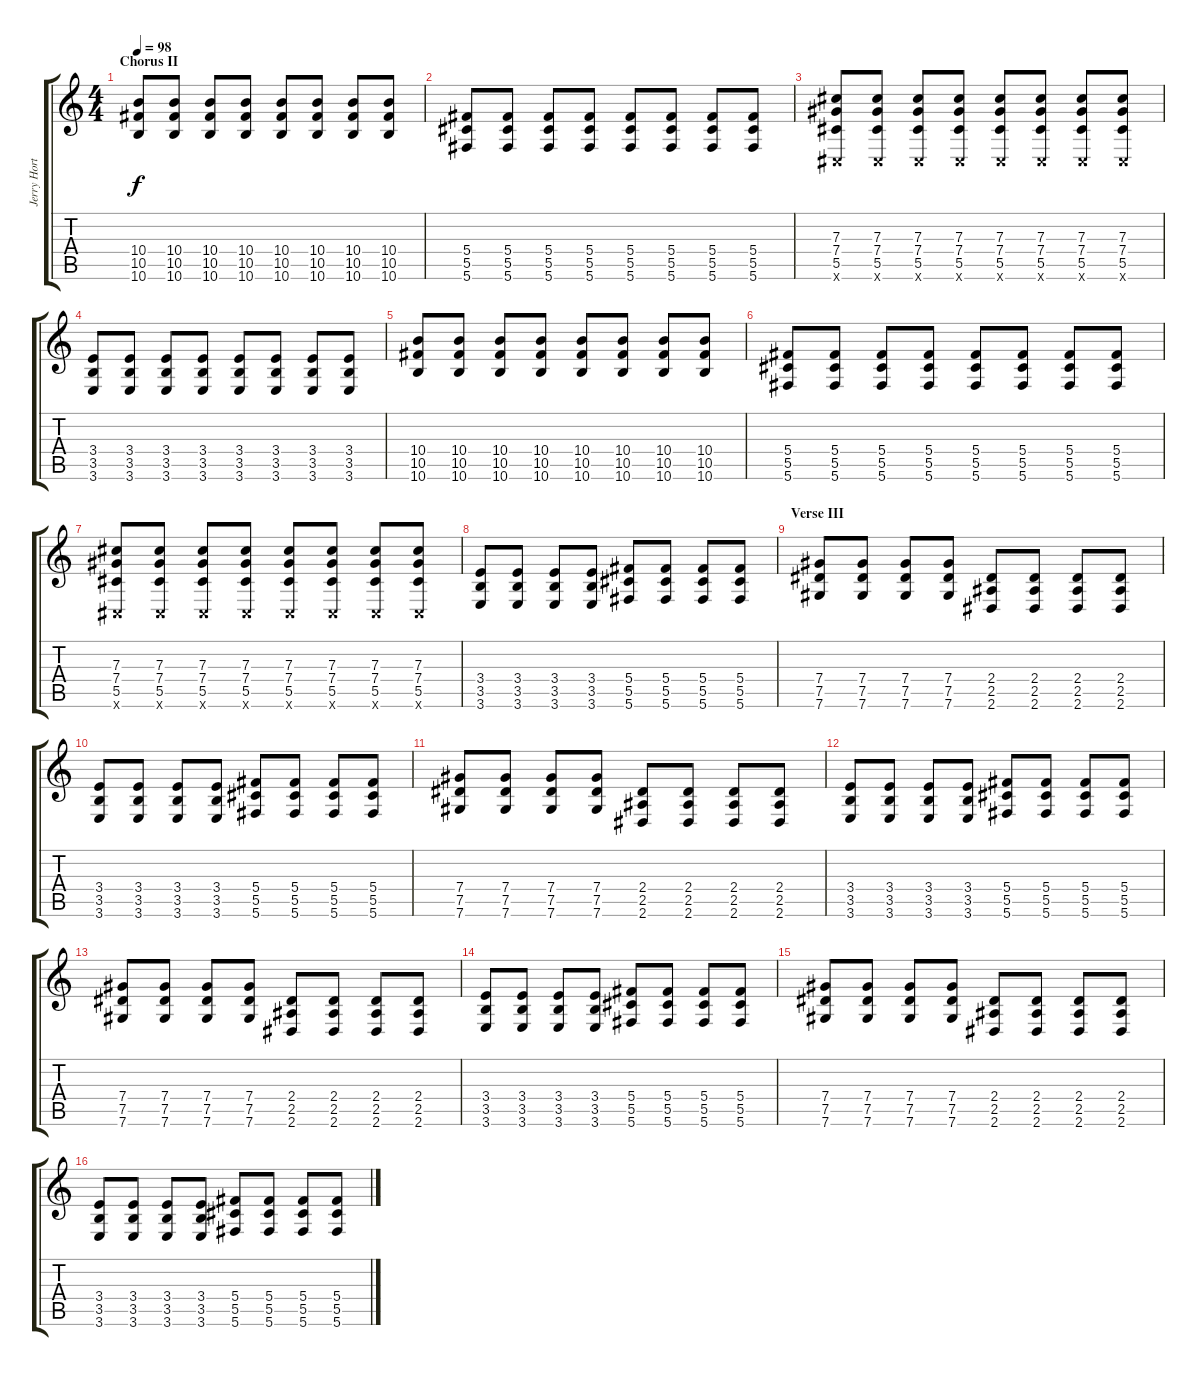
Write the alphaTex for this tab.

\track ("Jerry Horton - Guitar" "Jerry Hort") {instrument overdrivenguitar}
\staff {score tabs}
\tuning (Eb4 Bb3 Gb3 Db3 Ab2 Db2) {hide}
\ts (4 4)
\section ("" "Chorus II")
\tempo 98
\clef g2
\ks c
(10.4 10.5 10.6).8{dy f} (10.4 10.5 10.6).8 (10.4 10.5 10.6).8 (10.4 10.5 10.6).8 (10.4 10.5 10.6).8 (10.4 10.5 10.6).8 (10.4 10.5 10.6).8 (10.4 10.5 10.6).8 |
(5.4 5.5 5.6).8 (5.4 5.5 5.6).8 (5.4 5.5 5.6).8 (5.4 5.5 5.6).8 (5.4 5.5 5.6).8 (5.4 5.5 5.6).8 (5.4 5.5 5.6).8 (5.4 5.5 5.6).8 |
(7.3 7.4 5.5 0.6{x}).8 (7.3 7.4 5.5 0.6{x}).8 (7.3 7.4 5.5 0.6{x}).8 (7.3 7.4 5.5 0.6{x}).8 (7.3 7.4 5.5 0.6{x}).8 (7.3 7.4 5.5 0.6{x}).8 (7.3 7.4 5.5 0.6{x}).8 (7.3 7.4 5.5 0.6{x}).8 |
(3.4 3.5 3.6).8 (3.4 3.5 3.6).8 (3.4 3.5 3.6).8 (3.4 3.5 3.6).8 (3.4 3.5 3.6).8 (3.4 3.5 3.6).8 (3.4 3.5 3.6).8 (3.4 3.5 3.6).8 |
(10.4 10.5 10.6).8 (10.4 10.5 10.6).8 (10.4 10.5 10.6).8 (10.4 10.5 10.6).8 (10.4 10.5 10.6).8 (10.4 10.5 10.6).8 (10.4 10.5 10.6).8 (10.4 10.5 10.6).8 |
(5.4 5.5 5.6).8 (5.4 5.5 5.6).8 (5.4 5.5 5.6).8 (5.4 5.5 5.6).8 (5.4 5.5 5.6).8 (5.4 5.5 5.6).8 (5.4 5.5 5.6).8 (5.4 5.5 5.6).8 |
(7.3 7.4 5.5 0.6{x}).8 (7.3 7.4 5.5 0.6{x}).8 (7.3 7.4 5.5 0.6{x}).8 (7.3 7.4 5.5 0.6{x}).8 (7.3 7.4 5.5 0.6{x}).8 (7.3 7.4 5.5 0.6{x}).8 (7.3 7.4 5.5 0.6{x}).8 (7.3 7.4 5.5 0.6{x}).8 |
(3.4 3.5 3.6).8 (3.4 3.5 3.6).8 (3.4 3.5 3.6).8 (3.4 3.5 3.6).8 (5.4 5.5 5.6).8 (5.4 5.5 5.6).8 (5.4 5.5 5.6).8 (5.4 5.5 5.6).8 |
\section ("" "Verse III")
(7.4 7.5 7.6).8 (7.4 7.5 7.6).8 (7.4 7.5 7.6).8 (7.4 7.5 7.6).8 (2.4 2.5 2.6).8 (2.4 2.5 2.6).8 (2.4 2.5 2.6).8 (2.4 2.5 2.6).8 |
(3.4 3.5 3.6).8 (3.4 3.5 3.6).8 (3.4 3.5 3.6).8 (3.4 3.5 3.6).8 (5.4 5.5 5.6).8 (5.4 5.5 5.6).8 (5.4 5.5 5.6).8 (5.4 5.5 5.6).8 |
(7.4 7.5 7.6).8 (7.4 7.5 7.6).8 (7.4 7.5 7.6).8 (7.4 7.5 7.6).8 (2.4 2.5 2.6).8 (2.4 2.5 2.6).8 (2.4 2.5 2.6).8 (2.4 2.5 2.6).8 |
(3.4 3.5 3.6).8 (3.4 3.5 3.6).8 (3.4 3.5 3.6).8 (3.4 3.5 3.6).8 (5.4 5.5 5.6).8 (5.4 5.5 5.6).8 (5.4 5.5 5.6).8 (5.4 5.5 5.6).8 |
(7.4 7.5 7.6).8 (7.4 7.5 7.6).8 (7.4 7.5 7.6).8 (7.4 7.5 7.6).8 (2.4 2.5 2.6).8 (2.4 2.5 2.6).8 (2.4 2.5 2.6).8 (2.4 2.5 2.6).8 |
(3.4 3.5 3.6).8 (3.4 3.5 3.6).8 (3.4 3.5 3.6).8 (3.4 3.5 3.6).8 (5.4 5.5 5.6).8 (5.4 5.5 5.6).8 (5.4 5.5 5.6).8 (5.4 5.5 5.6).8 |
(7.4 7.5 7.6).8 (7.4 7.5 7.6).8 (7.4 7.5 7.6).8 (7.4 7.5 7.6).8 (2.4 2.5 2.6).8 (2.4 2.5 2.6).8 (2.4 2.5 2.6).8 (2.4 2.5 2.6).8 |
(3.4 3.5 3.6).8 (3.4 3.5 3.6).8 (3.4 3.5 3.6).8 (3.4 3.5 3.6).8 (5.4 5.5 5.6).8 (5.4 5.5 5.6).8 (5.4 5.5 5.6).8 (5.4 5.5 5.6).8
